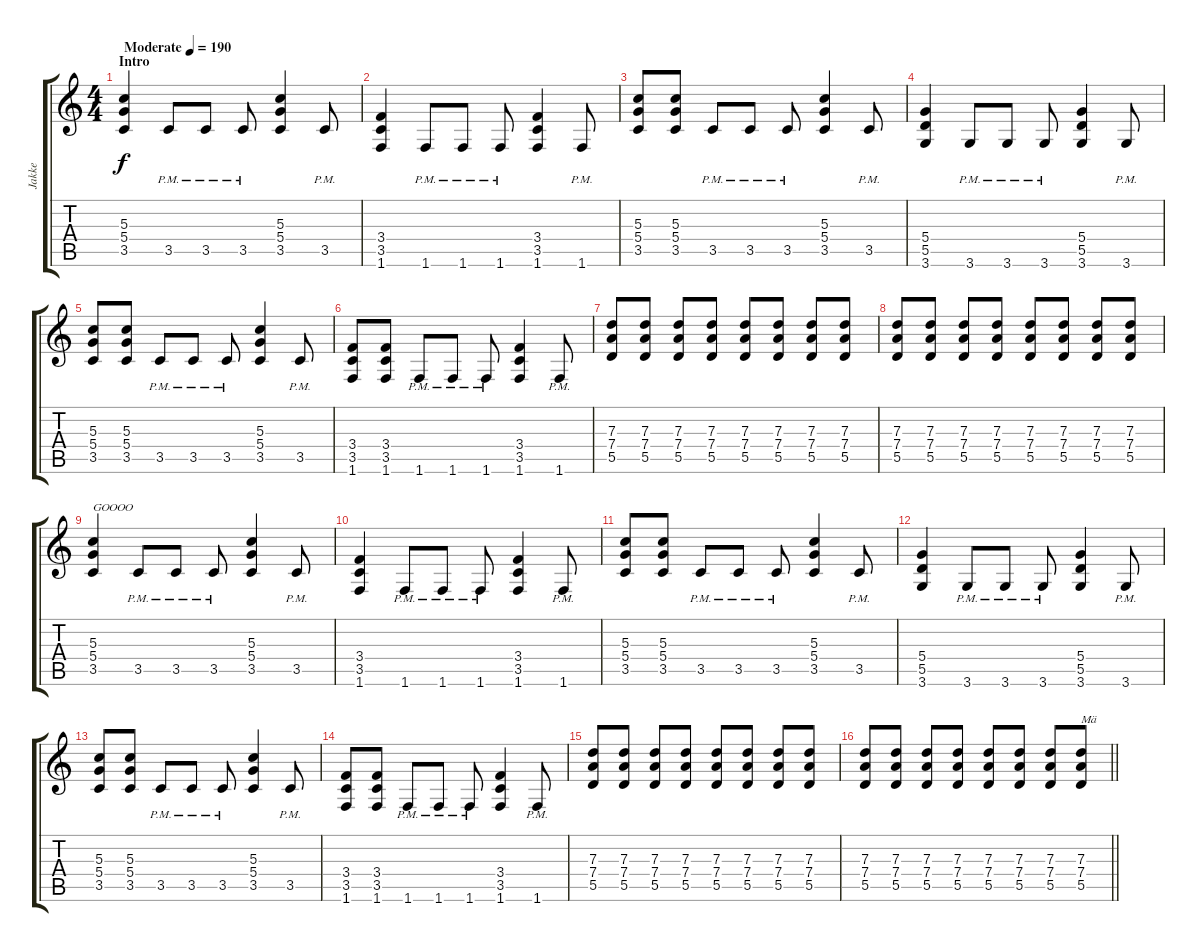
\track ("Jakke" "Jakke") {instrument distortionguitar}
\staff {score tabs}
\tuning (E4 B3 G3 D3 A2 E2) {hide}
\ts (4 4)
\section ("" "Intro")
\tempo (190 "Moderate")
\clef g2
\ks c
(5.3 5.4 3.5).4{dy f instrument distortionguitar} 3.5{pm}.8 3.5{pm}.8 3.5{pm}.8 (5.3 5.4 3.5).4 3.5{pm}.8 |
(3.4 3.5 1.6).4 1.6{pm}.8 1.6{pm}.8 1.6{pm}.8 (3.4 3.5 1.6).4 1.6{pm}.8 |
(5.3 5.4 3.5).8 (5.3 5.4 3.5).8 3.5{pm}.8 3.5{pm}.8 3.5{pm}.8 (5.3 5.4 3.5).4 3.5{pm}.8 |
(5.4 5.5 3.6).4 3.6{pm}.8 3.6{pm}.8 3.6{pm}.8 (5.4 5.5 3.6).4 3.6{pm}.8 |
(5.3 5.4 3.5).8 (5.3 5.4 3.5).8 3.5{pm}.8 3.5{pm}.8 3.5{pm}.8 (5.3 5.4 3.5).4 3.5{pm}.8 |
(3.4 3.5 1.6).8 (3.4 3.5 1.6).8 1.6{pm}.8 1.6{pm}.8 1.6{pm}.8 (3.4 3.5 1.6).4 1.6{pm}.8 |
(7.3 7.4 5.5).8 (7.3 7.4 5.5).8 (7.3 7.4 5.5).8 (7.3 7.4 5.5).8 (7.3 7.4 5.5).8 (7.3 7.4 5.5).8 (7.3 7.4 5.5).8 (7.3 7.4 5.5).8 |
(7.3 7.4 5.5).8 (7.3 7.4 5.5).8 (7.3 7.4 5.5).8 (7.3 7.4 5.5).8 (7.3 7.4 5.5).8 (7.3 7.4 5.5).8 (7.3 7.4 5.5).8 (7.3 7.4 5.5).8 |
(5.3 5.4 3.5).4{txt "GOOOO"} 3.5{pm}.8 3.5{pm}.8 3.5{pm}.8 (5.3 5.4 3.5).4 3.5{pm}.8 |
(3.4 3.5 1.6).4 1.6{pm}.8 1.6{pm}.8 1.6{pm}.8 (3.4 3.5 1.6).4 1.6{pm}.8 |
(5.3 5.4 3.5).8 (5.3 5.4 3.5).8 3.5{pm}.8 3.5{pm}.8 3.5{pm}.8 (5.3 5.4 3.5).4 3.5{pm}.8 |
(5.4 5.5 3.6).4 3.6{pm}.8 3.6{pm}.8 3.6{pm}.8 (5.4 5.5 3.6).4 3.6{pm}.8 |
(5.3 5.4 3.5).8 (5.3 5.4 3.5).8 3.5{pm}.8 3.5{pm}.8 3.5{pm}.8 (5.3 5.4 3.5).4 3.5{pm}.8 |
(3.4 3.5 1.6).8 (3.4 3.5 1.6).8 1.6{pm}.8 1.6{pm}.8 1.6{pm}.8 (3.4 3.5 1.6).4 1.6{pm}.8 |
(7.3 7.4 5.5).8 (7.3 7.4 5.5).8 (7.3 7.4 5.5).8 (7.3 7.4 5.5).8 (7.3 7.4 5.5).8 (7.3 7.4 5.5).8 (7.3 7.4 5.5).8 (7.3 7.4 5.5).8 |
\barLineRight lightlight
(7.3 7.4 5.5).8 (7.3 7.4 5.5).8 (7.3 7.4 5.5).8 (7.3 7.4 5.5).8 (7.3 7.4 5.5).8 (7.3 7.4 5.5).8 (7.3 7.4 5.5).8 (7.3 7.4 5.5).8{txt "Mä"}
